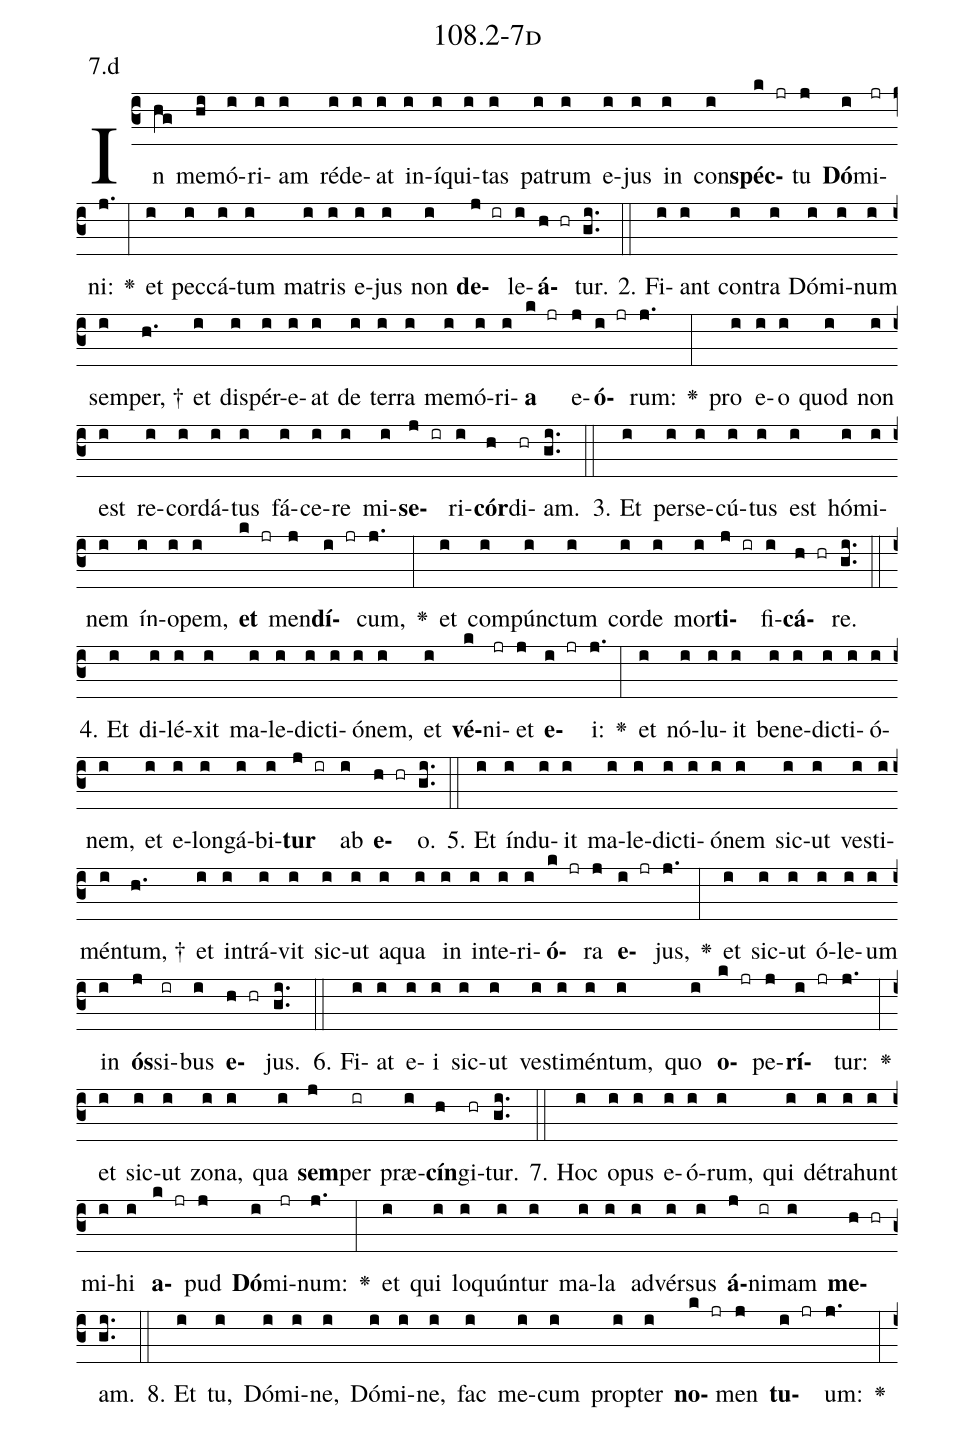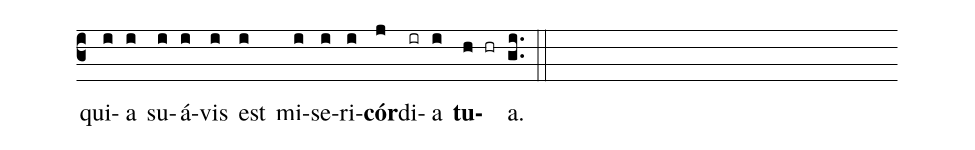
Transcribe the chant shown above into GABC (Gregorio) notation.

name: 108.2-7d;
annotation: 7.d;
%%
(c3)In(hg) me(hi)mó(i)ri(i)am(i) réd(i)e(i)at(i) in(i)í(i)qui(i)tas(i) pa(i)trum(i) e(i)jus(i) in(i) con(i)<b>spéc</b>(k jr)tu(j) <b>Dó</b>(i)mi(jr)ni:(j.) <v>\greheightstar</v>(:) et(i) pec(i)cá(i)tum(i) ma(i)tris(i) e(i)jus(i) non(i) <b>de</b>(j ir)le(i)<b>á</b>(h hr)tur.(gi..) (::)
2. Fi(i)ant(i) con(i)tra(i) Dó(i)mi(i)num(i) sem(i)per, †(h.) et(i) dis(i)pér(i)e(i)at(i) de(i) ter(i)ra(i) me(i)mó(i)ri(i)<b>a</b>(k jr) e(j)<b>ó</b>(i jr)rum:(j.) <v>\greheightstar</v>(:) pro(i) e(i)o(i) quod(i) non(i) est(i) re(i)cor(i)dá(i)tus(i) fá(i)ce(i)re(i) mi(i)<b>se</b>(j ir)ri(i)<b>cór</b>(h)di(hr)am.(gi..) (::)
3. Et(i) per(i)se(i)cú(i)tus(i) est(i) hó(i)mi(i)nem(i) ín(i)o(i)pem,(i) <b>et</b>(k jr) men(j)<b>dí</b>(i jr)cum,(j.) <v>\greheightstar</v>(:) et(i) com(i)púnc(i)tum(i) cor(i)de(i) mor(i)<b>ti</b>(j ir)fi(i)<b>cá</b>(h hr)re.(gi..) (::)
4. Et(i) di(i)lé(i)xit(i) ma(i)le(i)dic(i)ti(i)ó(i)nem,(i) et(i) <b>vé</b>(k)ni(jr)et(j) <b>e</b>(i jr)i:(j.) <v>\greheightstar</v>(:) et(i) nó(i)lu(i)it(i) be(i)ne(i)dic(i)ti(i)ó(i)nem,(i) et(i) e(i)lon(i)gá(i)bi(i)<b>tur</b>(j ir) ab(i) <b>e</b>(h hr)o.(gi..) (::)
5. Et(i) índ(i)u(i)it(i) ma(i)le(i)dic(i)ti(i)ó(i)nem(i) sic(i)ut(i) ves(i)ti(i)mén(i)tum, †(h.) et(i) in(i)trá(i)vit(i) sic(i)ut(i) a(i)qua(i) in(i) in(i)te(i)ri(i)<b>ó</b>(k jr)ra(j) <b>e</b>(i jr)jus,(j.) <v>\greheightstar</v>(:) et(i) sic(i)ut(i) ó(i)le(i)um(i) in(i) <b>ós</b>(j)si(ir)bus(i) <b>e</b>(h hr)jus.(gi..) (::)
6. Fi(i)at(i) e(i)i(i) sic(i)ut(i) ves(i)ti(i)mén(i)tum,(i) quo(i) <b>o</b>(k jr)pe(j)<b>rí</b>(i jr)tur:(j.) <v>\greheightstar</v>(:) et(i) sic(i)ut(i) zo(i)na,(i) qua(i) <b>sem</b>(j)per(ir) præ(i)<b>cín</b>(h)gi(hr)tur.(gi..) (::)
7. Hoc(i) o(i)pus(i) e(i)ó(i)rum,(i) qui(i) dé(i)tra(i)hunt(i) mi(i)hi(i) <b>a</b>(k jr)pud(j) <b>Dó</b>(i)mi(jr)num:(j.) <v>\greheightstar</v>(:) et(i) qui(i) lo(i)quún(i)tur(i) ma(i)la(i) ad(i)vér(i)sus(i) <b>á</b>(j)ni(ir)mam(i) <b>me</b>(h hr)am.(gi..) (::)
8. Et(i) tu,(i) Dó(i)mi(i)ne,(i) Dó(i)mi(i)ne,(i) fac(i) me(i)cum(i) prop(i)ter(i) <b>no</b>(k jr)men(j) <b>tu</b>(i jr)um:(j.) <v>\greheightstar</v>(:) qui(i)a(i) su(i)á(i)vis(i) est(i) mi(i)se(i)ri(i)<b>cór</b>(j)di(ir)a(i) <b>tu</b>(h hr)a.(gi..) (::)
